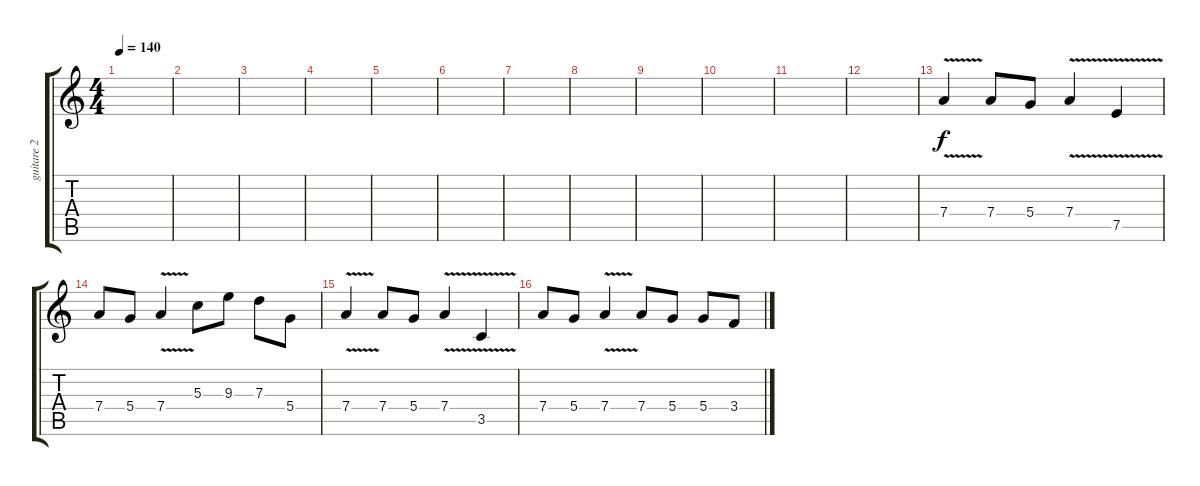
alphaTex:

\track ("guitare 2" "guitare 2") {instrument distortionguitar}
\staff {score tabs}
\tuning (E4 B3 G3 D3 A2 E2) {hide}
\ts (4 4)
\tempo 140
\clef g2
\ks c
|
|
|
|
|
|
|
|
|
|
|
|
7.4{v}.4 7.4.8 5.4.8 7.4{v}.4 7.5{v}.4 |
7.4.8 5.4.8 7.4{v}.4 5.3.8 9.3.8 7.3.8 5.4.8 |
7.4{v}.4 7.4.8 5.4.8 7.4{v}.4 3.5{v}.4 |
7.4.8 5.4.8 7.4{v}.4 7.4.8 5.4.8 5.4.8 3.4.8
